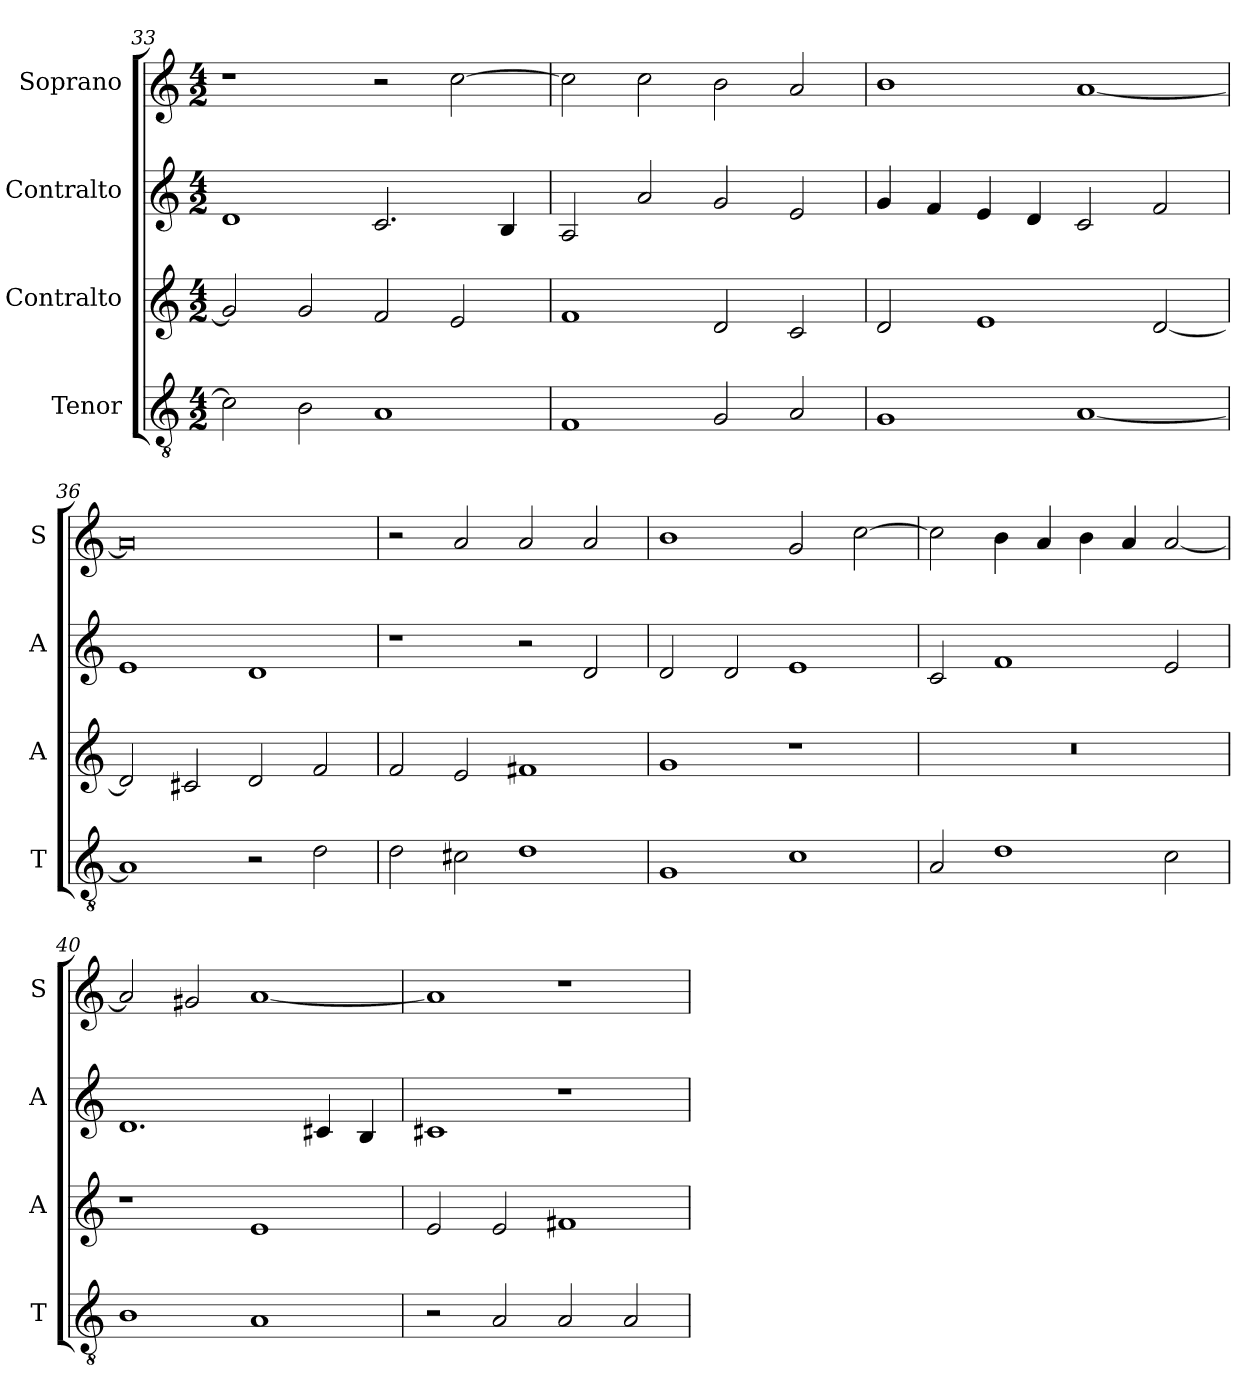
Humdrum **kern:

**kern	**kern	**kern	**kern
*part4	*part3	*part2	*part1
*staff4	*staff3	*staff2	*staff1
*I"Tenor	*I"Contralto	*I"Contralto	*I"Soprano
*I'T	*I'A	*I'A	*I'S
*clefGv2	*clefG2	*clefG2	*clefG2
*k[]	*k[]	*k[]	*k[]
*A:aeo	*A:aeo	*A:aeo	*A:aeo
*M4/2	*M4/2	*M4/2	*M4/2
=33	=33	=33	=33
2c]	2g]	1d	1r
2B	2g	.	.
1A	2f	2.c	2r
.	2e	.	[2cc
.	.	4B	.
=34	=34	=34	=34
1F	1f	2A	2cc]
.	.	2a	2cc
2G	2d	2g	2b
2A	2c	2e	2a
=35	=35	=35	=35
1G	2d	4g	1b
.	.	4f	.
.	1e	4e	.
.	.	4d	.
[1A	.	2c	[1a
.	[2d	2f	.
=36	=36	=36	=36
1A]	2d]	1e	0a]
.	2c#X	.	.
2r	2d	1d	.
2d	2f	.	.
=37	=37	=37	=37
2d	2f	1r	2r
2c#X	2e	.	2a
1d	1f#X	2r	2a
.	.	2d	2a
=38	=38	=38	=38
1G	1g	2d	1b
.	.	2d	.
1c	1r	1e	2g
.	.	.	[2cc
=39	=39	=39	=39
2A	0r	2c	2cc]
1d	.	1f	4b
.	.	.	4a
.	.	.	4b
.	.	.	4a
2c	.	2e	[2a
=40	=40	=40	=40
1B	1r	1.d	2a]
.	.	.	2g#X
1A	1e	.	[1a
.	.	4c#X	.
.	.	4B	.
=41	=41	=41	=41
2r	2e	1c#X	1a]
2A	2e	.	.
2A	1f#X	1r	1r
2A	.	.	.
=	=	=	=
*-	*-	*-	*-
